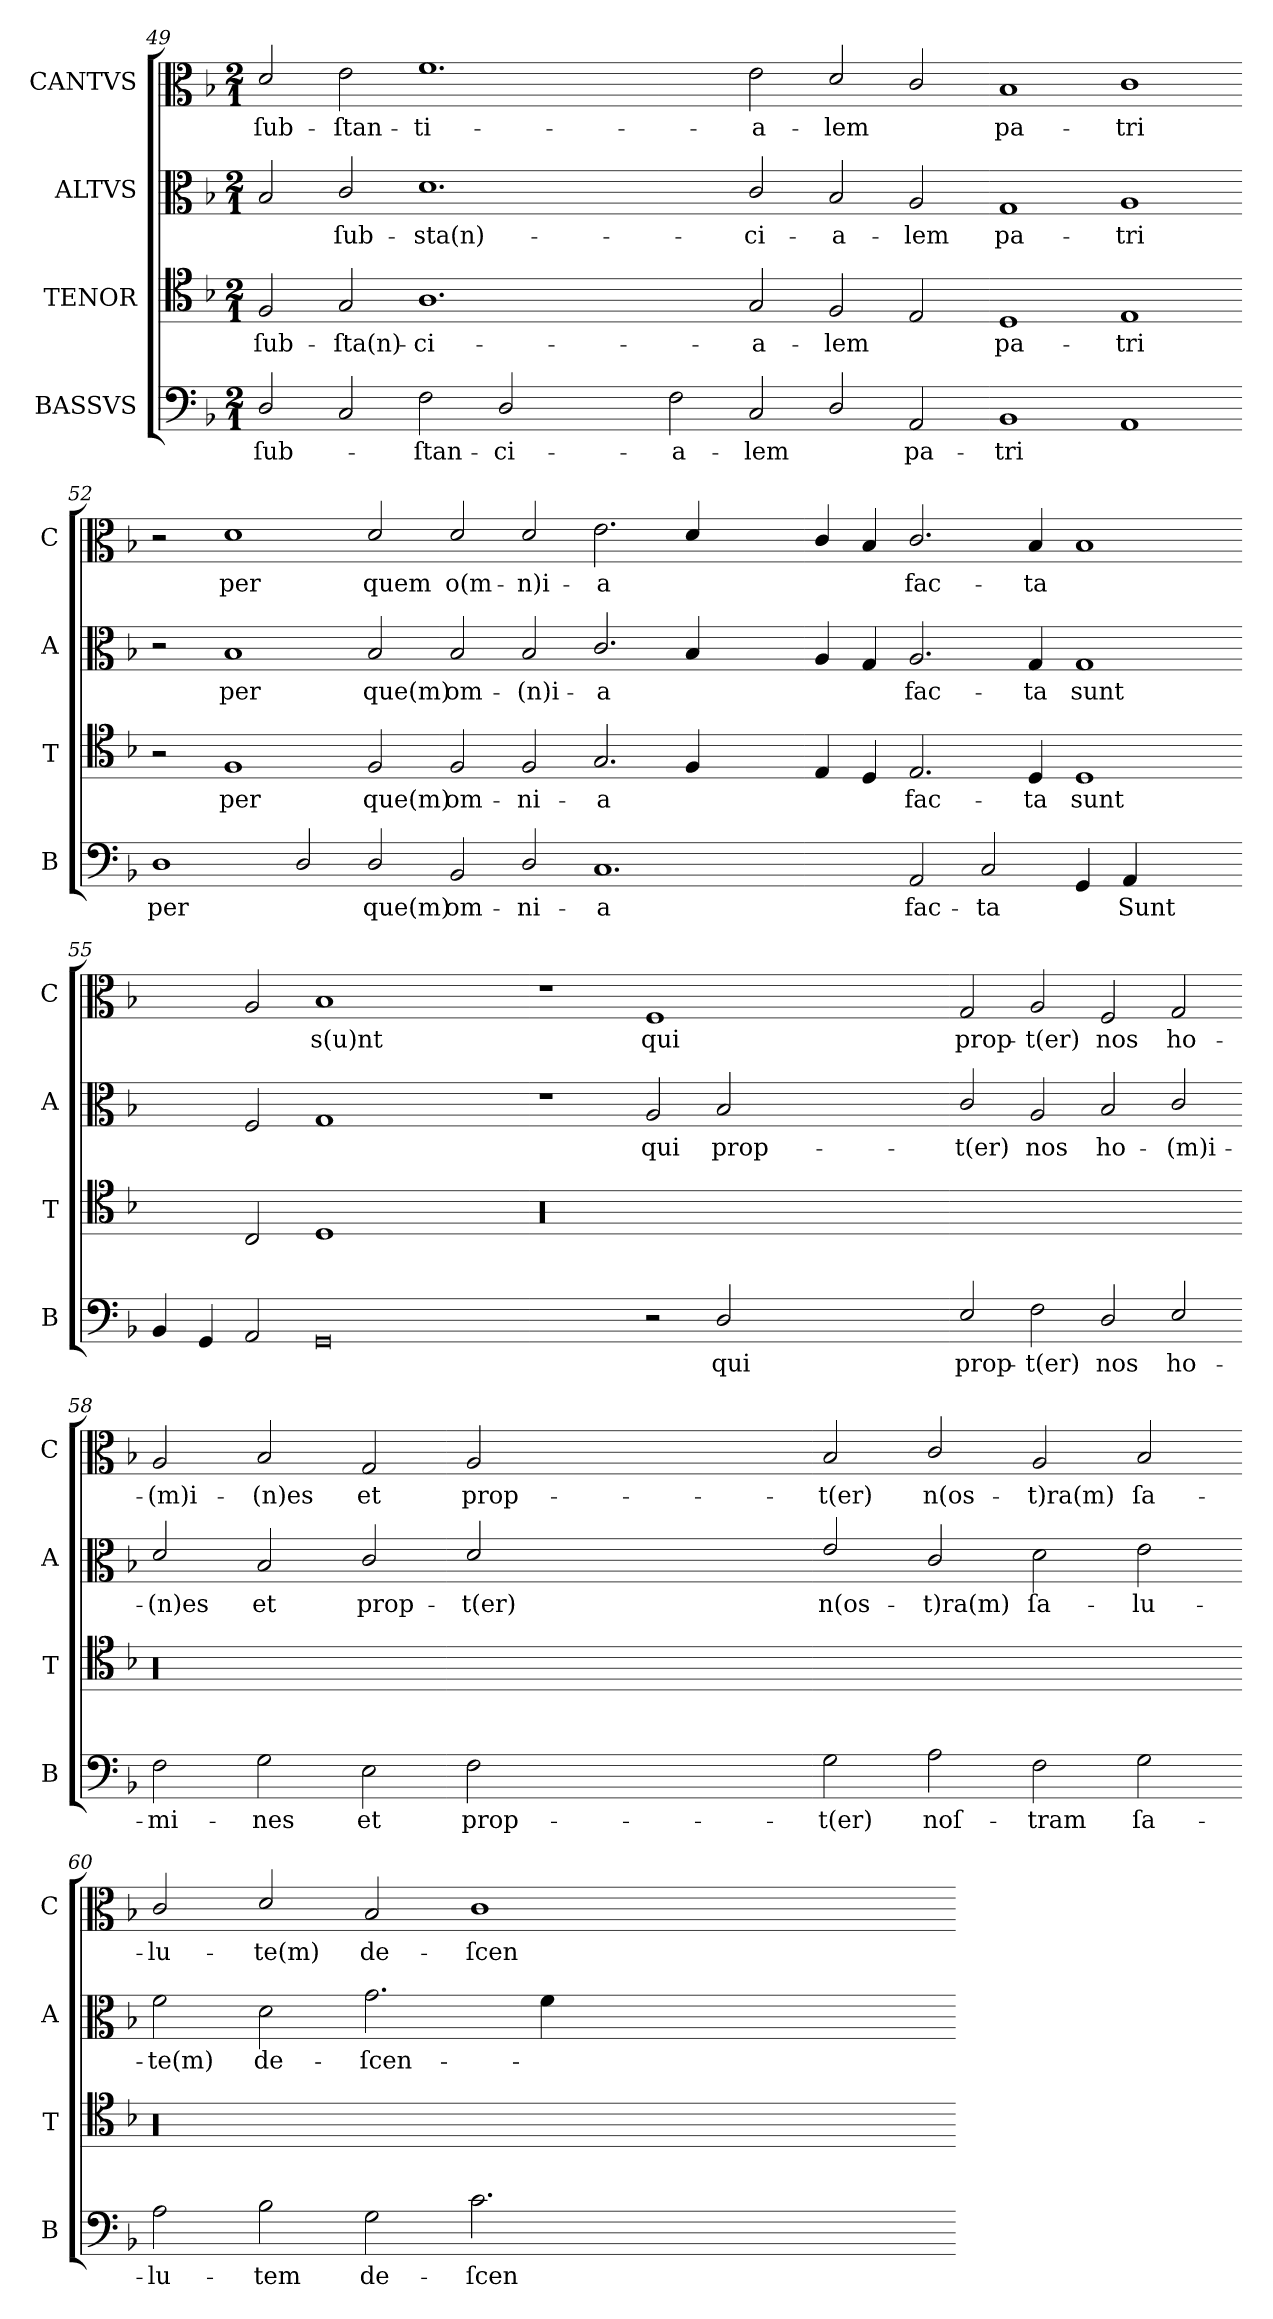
**kern	**text	**kern	**text	**kern	**text	**kern	**text
*part4	*part4	*part3	*part3	*part2	*part2	*part1	*part1
*staff4	*staff4	*staff3	*staff3	*staff2	*staff2	*staff1	*staff1
*I"BASSVS	*	*I"TENOR	*	*I"ALTVS	*	*I"CANTVS	*
*I'B	*	*I'T	*	*I'A	*	*I'C	*
*clefF4	*	*clefC4	*	*clefC3	*	*clefC3	*
*k[b-]	*	*k[b-]	*	*k[b-]	*	*k[b-]	*
*d:	*	*d:	*	*d:	*	*d:	*
*M2/1	*	*M2/1	*	*M2/1	*	*M2/1	*
=49	=49	=49	=49	=49	=49	=49	=49
2D/	-ſub-	2F/	-ſub-	2B-/	.	2d/	-ſub-
2C/	.	2G/	-ſta(n)-	2c/	-ſub-	2e\	-ſtan-
2F\	-ſtan-	1.A\	-ci-	1.d\	-sta(n)-	1.f\	-ti-
2D/	-ci-	.	.	.	.	.	.
2ryy	.	.	.	.	.	.	.
=50-	=50-	=50-	=50-	=50-	=50-	=50-	=50-
2F\	-a-	2ryy	.	2ryy	.	2ryy	.
2C/	-lem	2G/	-a-	2c/	-ci-	2e\	-a-
2D/	.	2F/	-lem	2B-/	-a-	2d/	-lem
2AA/	pa-	2E/	.	2A/	-lem	2c/	.
=51-	=51-	=51-	=51-	=51-	=51-	=51-	=51-
1BB-/	-tri	1D/	pa-	1G/	pa-	1B-/	pa-
1AA/	.	1E/	-tri	1A/	-tri	1c\	-tri
=52-	=52-	=52-	=52-	=52-	=52-	=52-	=52-
1D\	per	2r	.	2r	.	2r	.
.	.	1F/	per	1B-/	per	1d\	per
2D/	.	.	.	.	.	.	.
2D/	que(m)	2F/	que(m)	2B-/	que(m)	2d/	quem
=53-	=53-	=53-	=53-	=53-	=53-	=53-	=53-
2BB-/	om-	2F/	om-	2B-/	om-	2d/	o(m-
2D/	-ni-	2F/	-ni-	2B-/	-(n)i-	2d/	-n)i-
1.C/	-a	2.G/	-a	2.c/	-a	2.e\	-a
.	.	4F/	.	4B-/	.	4d/	.
.	.	2ryy	.	2ryy	.	2ryy	.
=54-	=54-	=54-	=54-	=54-	=54-	=54-	=54-
2ryy	.	4E/	.	4A/	.	4c/	.
.	.	4D/	.	4G/	.	4B-/	.
2AA/	fac-	2.E/	fac-	2.A/	fac-	2.c/	fac-
2C/	-ta	.	.	.	.	.	.
.	.	4D/	-ta	4G/	-ta	4B-/	-ta
4GG/	.	1D/	sunt	1G/	sunt	1B-/	.
4AA/	Sunt	.	.	.	.	.	.
2ryy	.	.	.	.	.	.	.
=55-	=55-	=55-	=55-	=55-	=55-	=55-	=55-
4BB-/	.	2ryy	.	2ryy	.	2ryy	.
4GG/	.	.	.	.	.	.	.
2AA/	.	2C/	.	2F/	.	2A/	.
0GG/	.	1D/	.	1G/	.	1B-/	s(u)nt
.	.	1ryy	.	1ryy	.	1ryy	.
=56-	=56-	=56-	=56-	=56-	=56-	=56-	=56-
1ryy	.	00r	.	1r	.	1r	.
2r	.	.	.	2A/	qui	1F/	qui
2D/	qui	.	.	2B-/	prop-	.	.
0ryy	.	.	.	0ryy	.	0ryy	.
=57-	=57-	=57-	=57-	=57-	=57-	=57-	=57-
2E/	prop-	0ryy	.	2c/	-t(er)	2G/	prop-
2F\	-t(er)	.	.	2A/	nos	2A/	-t(er)
2D/	nos	.	.	2B-/	ho-	2F/	nos
2E/	ho-	.	.	2c/	-(m)i-	2G/	ho-
=58-	=58-	=58-	=58-	=58-	=58-	=58-	=58-
2F\	-mi-	00r	.	2d/	-(n)es	2A/	-(m)i-
2G\	-nes	.	.	2B-/	et	2B-/	-(n)es
2E\	et	.	.	2c/	prop-	2G/	et
2F\	prop-	.	.	2d/	-t(er)	2A/	prop-
0ryy	.	.	.	0ryy	.	0ryy	.
=59-	=59-	=59-	=59-	=59-	=59-	=59-	=59-
2G\	-t(er)	0ryy	.	2e/	n(os-	2B-/	-t(er)
2A\	noſ-	.	.	2c/	-t)ra(m)	2c/	n(os-
2F\	-tram	.	.	2d\	ſa-	2A/	-t)ra(m)
2G\	ſa-	.	.	2e\	-lu-	2B-/	ſa-
=60-	=60-	=60-	=60-	=60-	=60-	=60-	=60-
2A\	-lu-	00r	.	2f\	-te(m)	2c/	-lu-
2B-\	-tem	.	.	2d\	de-	2d/	-te(m)
2G\	de-	.	.	2.g\	-ſcen-	2B-/	de-
2.c\	-ſcen-	.	.	.	.	1c\	-ſcen-
.	.	.	.	4f\	.	.	.
.	.	.	.	0ryy	.	.	.
1..ryy	.	.	.	.	.	.	.
.	.	.	.	.	.	1.ryy	.
=-	=-	=-	=-	=-	=-	=-	=-
*-	*-	*-	*-	*-	*-	*-	*-
